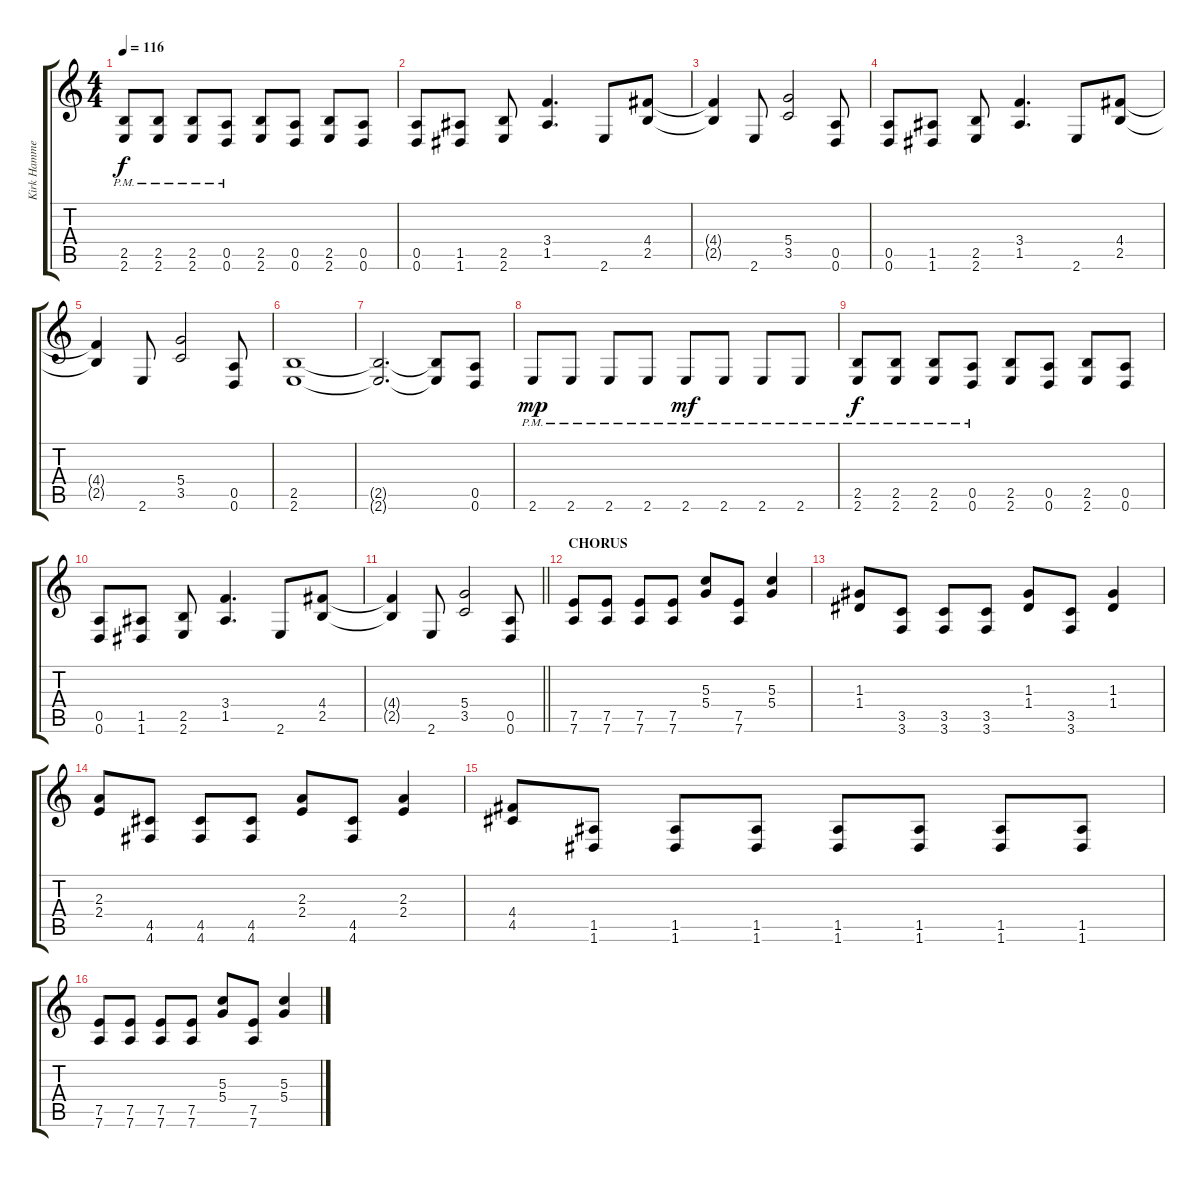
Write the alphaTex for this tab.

\track ("Kirk Hammet (Lead)" "Kirk Hamme") {instrument distortionguitar}
\staff {score tabs}
\tuning (E4 B3 G3 D3 A2 D2) {hide}
\ts (4 4)
\tempo 116
\clef g2
\ks c
(2.5{pm} 2.6{pm}).8{dy f} (2.5{pm} 2.6{pm}).8 (2.5{pm} 2.6{pm}).8 (0.5{pm} 0.6{pm}).8 (2.5 2.6).8 (0.5 0.6).8 (2.5 2.6).8 (0.5 0.6).8{volume 13} |
(0.5 0.6).8 (1.5 1.6).8 (2.5 2.6).8 (3.4 1.5).4{d} 2.6.8 (4.4 2.5).8 |
(4.4{t} 2.5{t}).4 2.6.8 (5.4 3.5).2 (0.5 0.6).8 |
(0.5 0.6).8 (1.5 1.6).8 (2.5 2.6).8 (3.4 1.5).4{d} 2.6.8 (4.4 2.5).8 |
(4.4{t} 2.5{t}).4 2.6.8 (5.4 3.5).2 (0.5 0.6).8 |
(2.5 2.6).1{volume 10} |
(2.5{t} 2.6{t}).2{d} (2.5{t} 2.6{t}).8 (0.5 0.6).8 |
2.6{pm}.8{dy mp} 2.6{pm}.8 2.6{pm}.8 2.6{pm}.8 2.6{pm}.8{dy mf} 2.6{pm}.8 2.6{pm}.8 2.6{pm}.8 |
(2.5{pm} 2.6{pm}).8{dy f} (2.5{pm} 2.6{pm}).8 (2.5{pm} 2.6{pm}).8 (0.5{pm} 0.6{pm}).8 (2.5 2.6).8 (0.5 0.6).8 (2.5 2.6).8 (0.5 0.6).8{volume 13} |
(0.5 0.6).8 (1.5 1.6).8 (2.5 2.6).8 (3.4 1.5).4{d} 2.6.8 (4.4 2.5).8 |
\barLineRight lightlight
(4.4{t} 2.5{t}).4 2.6.8 (5.4 3.5).2 (0.5 0.6).8 |
\section ("" "CHORUS")
(7.5 7.6).8 (7.5 7.6).8 (7.5 7.6).8 (7.5 7.6).8 (5.3 5.4).8 (7.5 7.6).8 (5.3 5.4).4 |
(1.3 1.4).8 (3.5 3.6).8 (3.5 3.6).8 (3.5 3.6).8 (1.3 1.4).8 (3.5 3.6).8 (1.3 1.4).4 |
(2.3 2.4).8 (4.5 4.6).8 (4.5 4.6).8 (4.5 4.6).8 (2.3 2.4).8 (4.5 4.6).8 (2.3 2.4).4 |
(4.4 4.5).8 (1.5 1.6).8 (1.5 1.6).8 (1.5 1.6).8 (1.5 1.6).8 (1.5 1.6).8 (1.5 1.6).8 (1.5 1.6).8 |
(7.5 7.6).8 (7.5 7.6).8 (7.5 7.6).8 (7.5 7.6).8 (5.3 5.4).8 (7.5 7.6).8 (5.3 5.4).4
